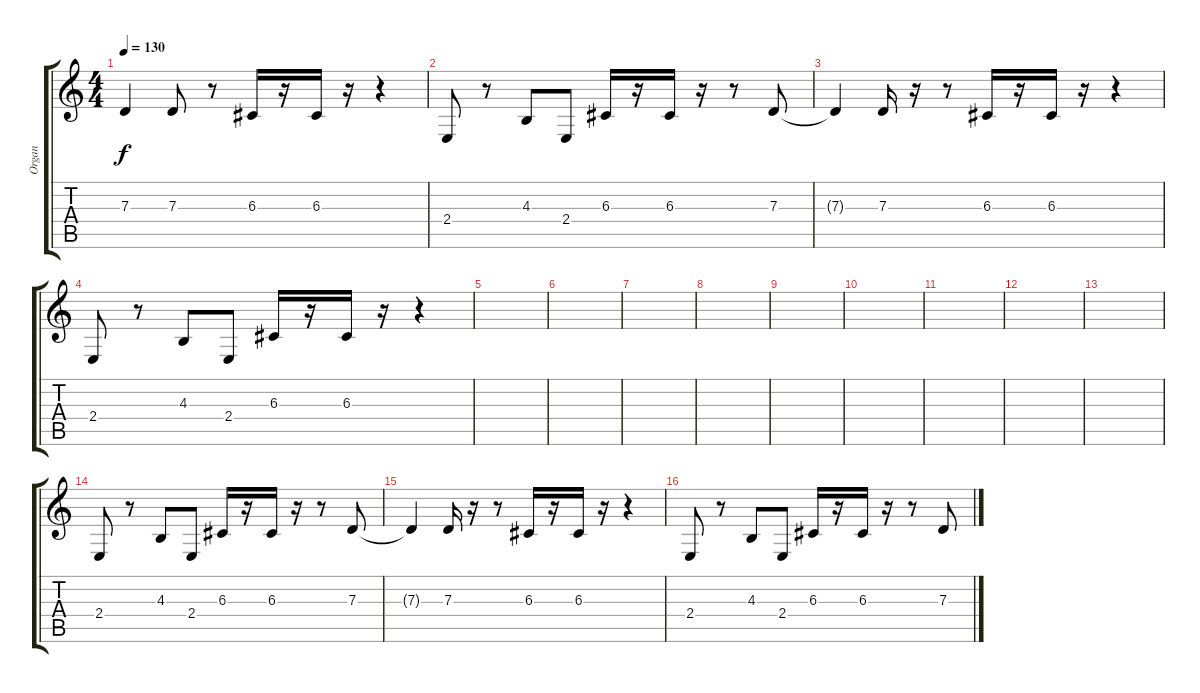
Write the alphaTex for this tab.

\track ("Organ" "Organ") {instrument drawbarorgan}
\staff {score tabs}
\tuning (E4 B3 G3 D3 A2 E2) {hide}
\ts (4 4)
\tempo 130
\clef g2
\ks c
7.3{t}.4{dy f} 7.3.8 r.8 6.3.16 r.16 6.3.16 r.16 r.4 |
2.4.8 r.8 4.3.8 2.4.8 6.3.16 r.16 6.3.16 r.16 r.8 7.3.8 |
7.3{t}.4 7.3.16 r.16 r.8 6.3.16 r.16 6.3.16 r.16 r.4 |
2.4.8 r.8 4.3.8 2.4.8 6.3.16 r.16 6.3.16 r.16 r.4 |
|
|
|
|
|
|
|
|
|
2.4.8 r.8 4.3.8 2.4.8 6.3.16 r.16 6.3.16 r.16 r.8 7.3.8 |
7.3{t}.4 7.3.16 r.16 r.8 6.3.16 r.16 6.3.16 r.16 r.4 |
2.4.8 r.8 4.3.8 2.4.8 6.3.16 r.16 6.3.16 r.16 r.8 7.3.8
